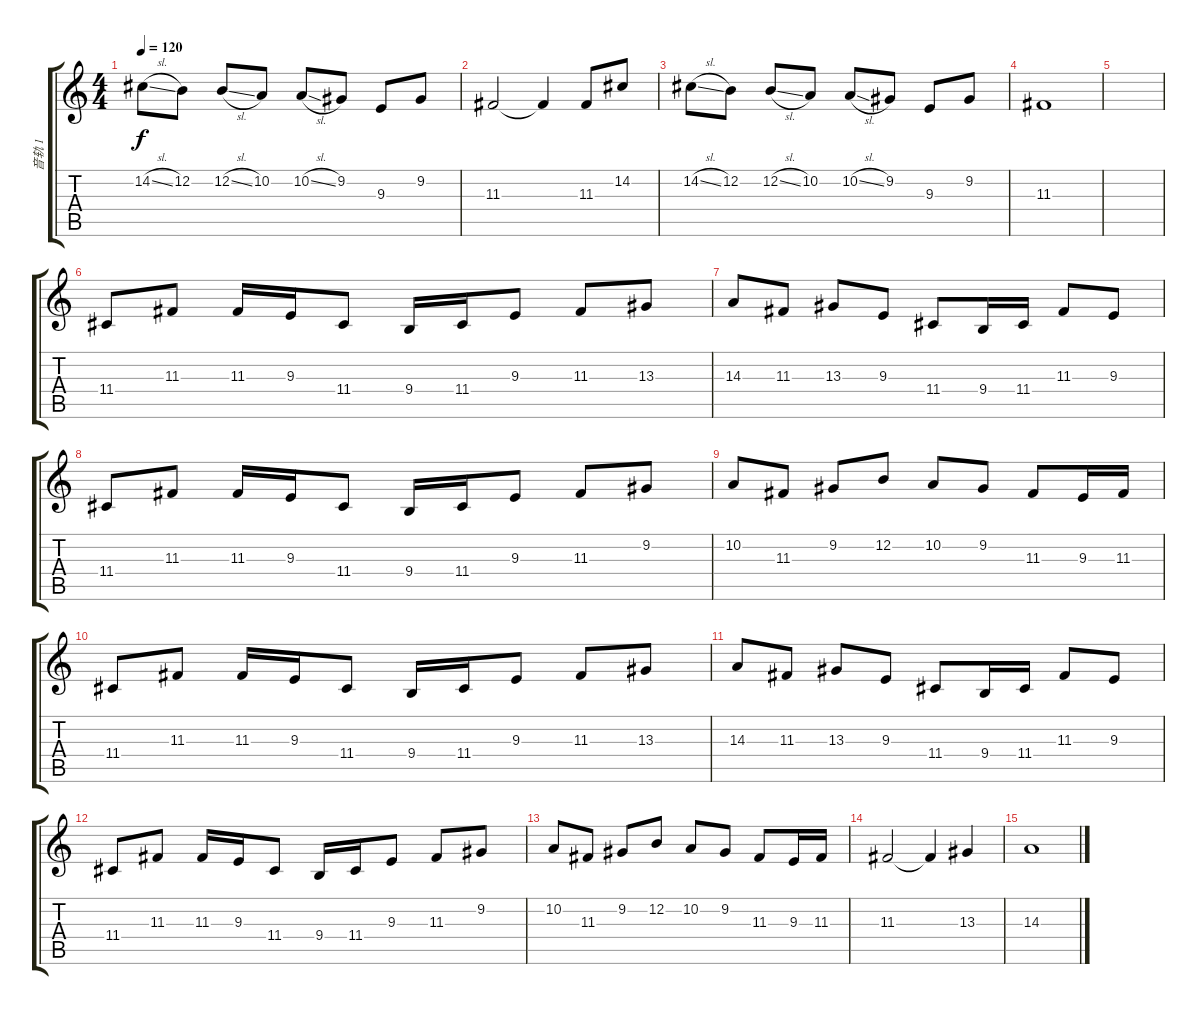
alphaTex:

\track ("音轨 1" "音轨 1") {instrument tangoaccordion}
\staff {score tabs}
\tuning (E4 B3 G3 D3 A2 E2) {hide}
\ts (4 4)
\tempo 120
\clef g2
\ks c
14.2{sl}.8{dy f} 12.2.8 12.2{sl}.8 10.2.8 10.2{sl}.8 9.2.8 9.3.8 9.2.8 |
11.3.2 11.3{t}.4 11.3.8 14.2.8 |
14.2{sl}.8 12.2.8 12.2{sl}.8 10.2.8 10.2{sl}.8 9.2.8 9.3.8 9.2.8 |
11.3.1 |
|
11.4.8 11.3.8 11.3.16 9.3.16 11.4.8 9.4.16 11.4.16 9.3.8 11.3.8 13.3.8 |
14.3.8 11.3.8 13.3.8 9.3.8 11.4.8 9.4.16 11.4.16 11.3.8 9.3.8 |
11.4.8 11.3.8 11.3.16 9.3.16 11.4.8 9.4.16 11.4.16 9.3.8 11.3.8 9.2.8 |
10.2.8 11.3.8 9.2.8 12.2.8 10.2.8 9.2.8 11.3.8 9.3.16 11.3.16 |
11.4.8 11.3.8 11.3.16 9.3.16 11.4.8 9.4.16 11.4.16 9.3.8 11.3.8 13.3.8 |
14.3.8 11.3.8 13.3.8 9.3.8 11.4.8 9.4.16 11.4.16 11.3.8 9.3.8 |
11.4.8 11.3.8 11.3.16 9.3.16 11.4.8 9.4.16 11.4.16 9.3.8 11.3.8 9.2.8 |
10.2.8 11.3.8 9.2.8 12.2.8 10.2.8 9.2.8 11.3.8 9.3.16 11.3.16 |
11.3.2 11.3{t}.4 13.3.4 |
14.3.1
